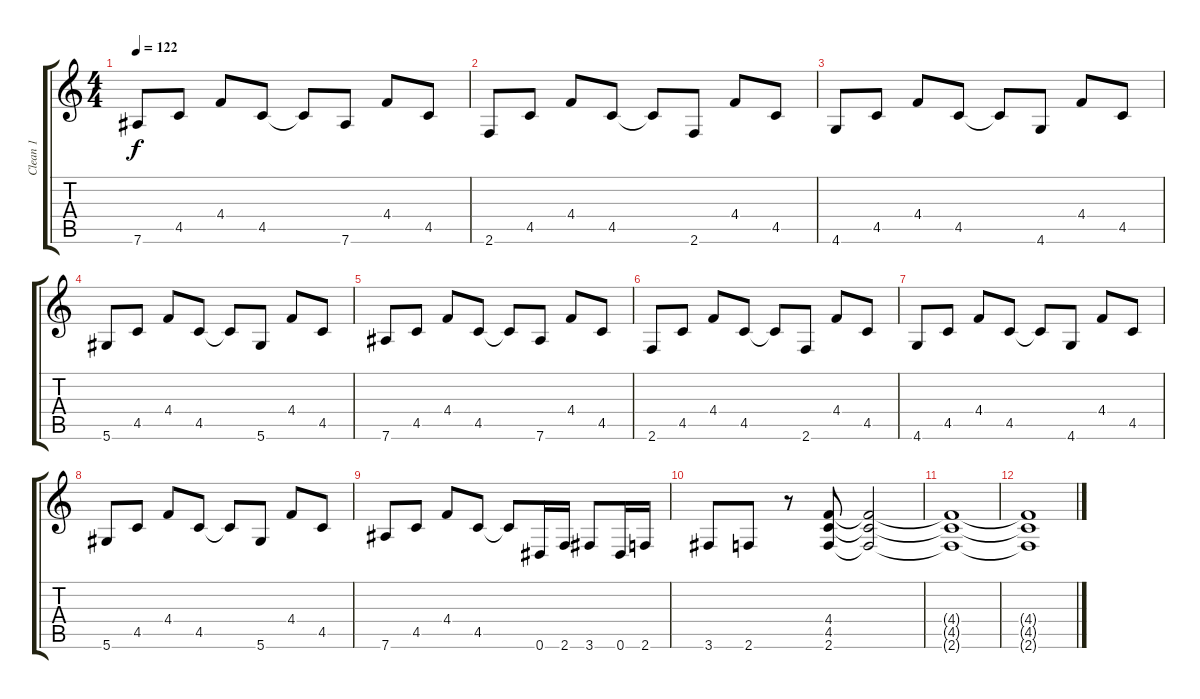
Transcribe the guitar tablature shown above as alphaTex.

\track ("Clean 1" "Clean 1") {instrument acousticguitarsteel}
\staff {score tabs}
\tuning (Eb4 Bb3 Gb3 Db3 Ab2 Eb2) {hide}
\ts (4 4)
\tempo 122
\clef g2
\ks c
7.6.8{dy f} 4.5.8 4.4.8 4.5.8 4.5{t}.8 7.6.8 4.4.8 4.5.8 |
2.6.8 4.5.8 4.4.8 4.5.8 4.5{t}.8 2.6.8 4.4.8 4.5.8 |
4.6.8 4.5.8 4.4.8 4.5.8 4.5{t}.8 4.6.8 4.4.8 4.5.8 |
5.6.8 4.5.8 4.4.8 4.5.8 4.5{t}.8 5.6.8 4.4.8 4.5.8 |
7.6.8 4.5.8 4.4.8 4.5.8 4.5{t}.8 7.6.8 4.4.8 4.5.8 |
2.6.8 4.5.8 4.4.8 4.5.8 4.5{t}.8 2.6.8 4.4.8 4.5.8 |
4.6.8 4.5.8 4.4.8 4.5.8 4.5{t}.8 4.6.8 4.4.8 4.5.8 |
5.6.8 4.5.8 4.4.8 4.5.8 4.5{t}.8 5.6.8 4.4.8 4.5.8 |
7.6.8 4.5.8 4.4.8 4.5.8 4.5{t}.8 0.6.16 2.6.16 3.6.8 0.6.16 2.6.16 |
3.6.8 2.6.8 r.8 (4.4 4.5 2.6).8 (4.4{t} 4.5{t} 2.6{t}).2 |
(4.4{t} 4.5{t} 2.6{t}).1 |
(4.4{t} 4.5{t} 2.6{t}).1
